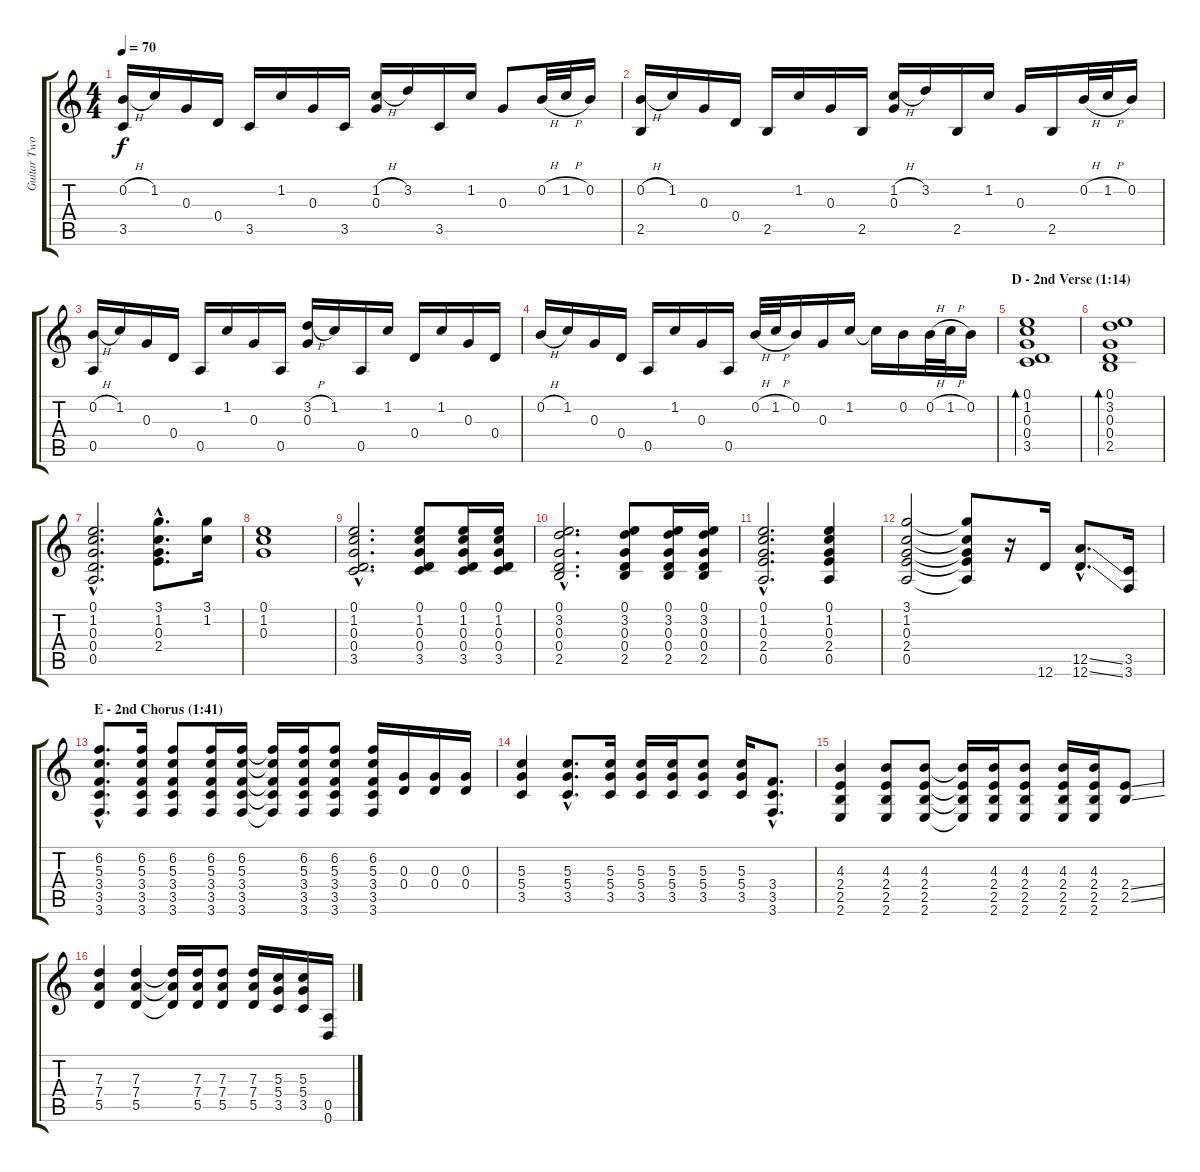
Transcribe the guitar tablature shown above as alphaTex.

\track ("Guitar Two" "Guitar Two") {instrument electricguitarclean}
\staff {score tabs}
\tuning (E4 B3 G3 D3 A2 D2) {hide}
\ts (4 4)
\tempo 70
\clef g2
\ks c
(0.2{h} 3.5).16{dy f} 1.2.16 0.3.16 0.4.16 3.5.16 1.2.16 0.3.16 3.5.16 (1.2{h} 0.3).16 3.2.16 3.5.16 1.2.16 0.3.8 0.2{h}.32 1.2{h}.32 0.2.16 |
(0.2{h} 2.5).16 1.2.16 0.3.16 0.4.16 2.5.16 1.2.16 0.3.16 2.5.16 (1.2{h} 0.3).16 3.2.16 2.5.16 1.2.16 0.3.16 2.5.16 0.2{h}.32 1.2{h}.32 0.2.16 |
(0.2{h} 0.5).16 1.2.16 0.3.16 0.4.16 0.5.16 1.2.16 0.3.16 0.5.16 (3.2{h} 0.3).16 1.2.16 0.5.16 1.2.16 0.4.16 1.2.16 0.3.16 0.4.16 |
0.2{h}.16 1.2.16 0.3.16 0.4.16 0.5.16 1.2.16 0.3.16 0.5.16 0.2{h}.32 1.2{h}.32 0.2.16 0.3.16 1.2.16 1.2{t}.16 0.2.16 0.2{h}.32 1.2{h}.32 0.2.16 |
\section ("" "D - 2nd Verse (1:14)")
(0.1 1.2 0.3 0.4 3.5).1{bd 60} |
(0.1 3.2 0.3 0.4 2.5).1{bd 60} |
(0.1{hac} 1.2{hac} 0.3{hac} 0.4{hac} 0.5{hac}).2{d} (3.1{hac} 1.2{hac} 0.3{hac} 2.4{hac}).8{d} (3.1 1.2).16 |
(0.1 1.2 0.3).1 |
(0.1{hac} 1.2{hac} 0.3{hac} 0.4{hac} 3.5{hac}).2{d} (0.1 1.2 0.3 0.4 3.5).8 (0.1 1.2 0.3 0.4 3.5).16 (0.1 1.2 0.3 0.4 3.5).16 |
(0.1{hac} 3.2{hac} 0.3{hac} 0.4{hac} 2.5{hac}).2{d} (0.1 3.2 0.3 0.4 2.5).8 (0.1 3.2 0.3 0.4 2.5).16 (0.1 3.2 0.3 0.4 2.5).16 |
(0.1{hac} 1.2{hac} 0.3{hac} 2.4{hac} 0.5{hac}).2{d} (0.1 1.2 0.3 2.4 0.5).4 |
(3.1 1.2 0.3 2.4 0.5).2 (3.1{t} 1.2{t} 0.3{t} 2.4{t} 0.5{t}).8 r.16 12.6.16 (12.5{ss hac} 12.6{ss hac}).8{d} (3.5 3.6).16 |
\section ("" "E - 2nd Chorus (1:41)")
(6.2{hac} 5.3{hac} 3.4{hac} 3.5{hac} 3.6{hac}).8{d instrument distortionguitar} (6.2 5.3 3.4 3.5 3.6).16 (6.2 5.3 3.4 3.5 3.6).8 (6.2 5.3 3.4 3.5 3.6).16 (6.2 5.3 3.4 3.5 3.6).16 (6.2{t} 5.3{t} 3.4{t} 3.5{t} 3.6{t}).16 (6.2 5.3 3.4 3.5 3.6).16 (6.2 5.3 3.4 3.5 3.6).8 (6.2 5.3 3.4 3.5 3.6).16 (0.3 0.4).16 (0.3 0.4).16 (0.3 0.4).16 |
(5.3 5.4 3.5).4 (5.3{hac} 5.4{hac} 3.5{hac}).8{d} (5.3 5.4 3.5).16 (5.3 5.4 3.5).16 (5.3 5.4 3.5).16 (5.3 5.4 3.5).8 (5.3 5.4 3.5).16 (3.4{hac} 3.5{hac} 3.6{hac}).8{d} |
(4.3 2.4 2.5 2.6).4 (4.3 2.4 2.5 2.6).8 (4.3 2.4 2.5 2.6).8 (4.3{t} 2.4{t} 2.5{t} 2.6{t}).16 (4.3 2.4 2.5 2.6).16 (4.3 2.4 2.5 2.6).8 (4.3 2.4 2.5 2.6).16 (4.3 2.4 2.5 2.6).16 (2.4{ss} 2.5{ss}).8 |
(7.3 7.4 5.5).4 (7.3 7.4 5.5).4 (7.3{t} 7.4{t} 5.5{t}).16 (7.3 7.4 5.5).16 (7.3 7.4 5.5).8 (7.3 7.4 5.5).16 (5.3 5.4 3.5).16 (5.3 5.4 3.5).16 (0.5 0.6).16
